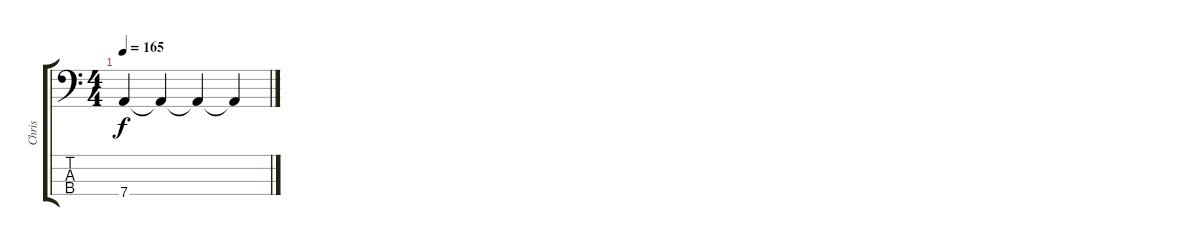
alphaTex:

\track ("Chris" "Chris") {instrument electricbassfinger}
\staff {score tabs}
\tuning (F2 C2 G1 D1) {hide}
\ts (4 4)
\tempo 165
\clef f4
\ks c
7.4.4{dy f} 7.4{t}.4 7.4{t}.4 7.4{t}.4
